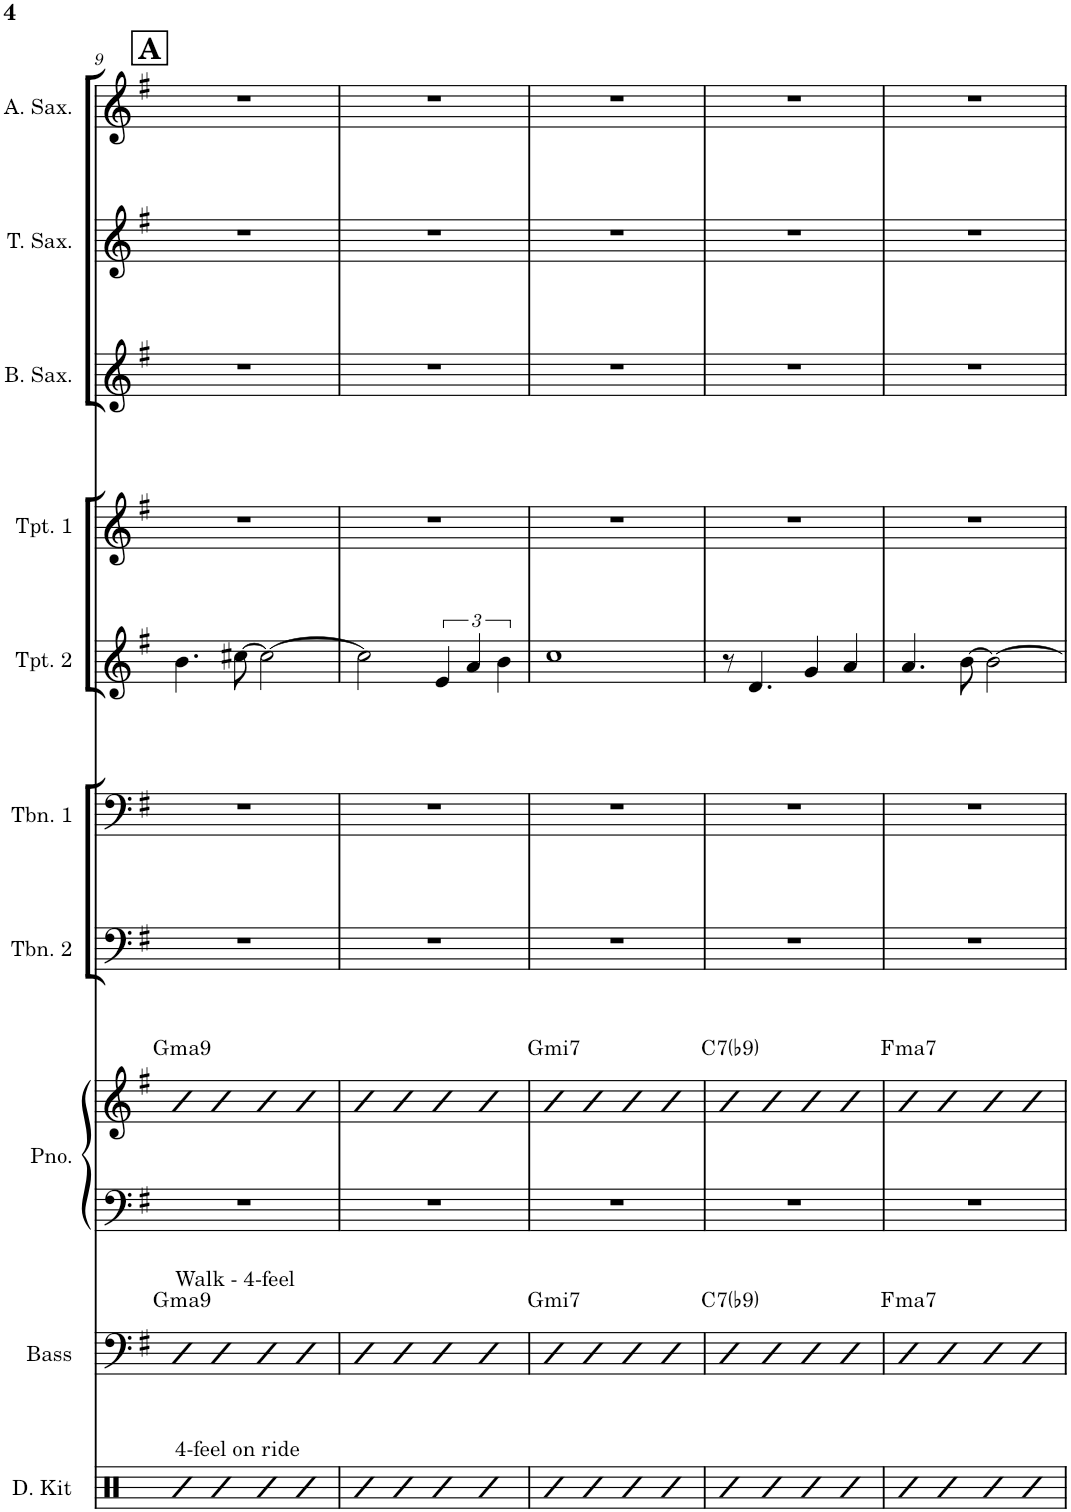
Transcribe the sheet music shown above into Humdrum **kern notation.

**kern	**kern	**harte	**kern	**kern	**harte	**kern	**kern	**kern	**kern	**kern	**kern	**kern
*part10	*part9	*part9	*part8	*part8	*part8	*part7	*part6	*part5	*part4	*part3	*part2	*part1
*staff11	*staff10	*	*staff9	*staff8	*	*staff7	*staff6	*staff5	*staff4	*staff3	*staff2	*staff1
*I"Drum Kit	*I"Acoustic Bass	*	*I"Piano	*	*	*I"Trombone 2	*I"Trombone 1	*I"Trumpet 2	*I"Trumpet 1	*I"Baritone Sax	*I"Tenor Sax	*I"Alto Sax
*I'D. Kit	*I'Bass	*	*I'Pno.	*	*	*I'Tbn. 2	*I'Tbn. 1	*I'Tpt. 2	*I'Tpt. 1	*I'B. Sax.	*I'T. Sax.	*I'A. Sax.
!!LO:PB:g=z
*clefX	*clefF4	*	*clefF4	*clefG2	*	*clefF4	*clefF4	*clefG2	*clefG2	*clefG2	*clefG2	*clefG2
*	*Trd7c12	*	*	*	*	*	*	*Trd1c2	*Trd1c2	*Trd12c21	*Trd8c14	*Trd5c9
*k[]	*k[f#]	*	*k[f#]	*k[f#]	*	*k[f#]	*k[f#]	*k[f#]	*k[f#]	*k[f#]	*k[f#]	*k[f#]
*M4/4	*M4/4	*	*M4/4	*M4/4	*	*M4/4	*M4/4	*M4/4	*M4/4	*M4/4	*M4/4	*M4/4
!!LO:REH:place=s1:a:B:cj:fs=14:t=A
=9	=9	=9	=9	=9	=9	=9	=9	=9	=9	=9	=9	=9
!	!LO:TX:a:t=Walk - 4-feel	!	!	!	!	!	!	!	!	!	!	!
!LO:TX:a:t=4-feel on ride	!	!LO:H:kt=ma9	!	!	!LO:H:kt=ma9	!	!	!	!	!	!	!
4R	4bb	G:maj9	1r	4b	G:maj9	1r	1r	4.b\	1r	1r	1r	1r
4R	4bb	.	.	4b	.	.	.	.	.	.	.	.
.	.	.	.	.	.	.	.	[8cc#X\	.	.	.	.
4R	4bb	.	.	4b	.	.	.	2cc#\_	.	.	.	.
4R	4bb	.	.	4b	.	.	.	.	.	.	.	.
=10	=10	=10	=10	=10	=10	=10	=10	=10	=10	=10	=10	=10
4R	4bb	.	1r	4b	.	1r	1r	2cc#\]	1r	1r	1r	1r
4R	4bb	.	.	4b	.	.	.	.	.	.	.	.
4R	4bb	.	.	4b	.	.	.	6e/	.	.	.	.
.	.	.	.	.	.	.	.	6a/	.	.	.	.
4R	4bb	.	.	4b	.	.	.	.	.	.	.	.
.	.	.	.	.	.	.	.	6b\	.	.	.	.
=11	=11	=11	=11	=11	=11	=11	=11	=11	=11	=11	=11	=11
!	!	!LO:H:kt=mi7	!	!	!LO:H:kt=mi7	!	!	!	!	!	!	!
4R	4bbn	G:min7	1r	4bn	G:min7	1r	1r	1cc	1r	1r	1r	1r
4R	4bb	.	.	4b	.	.	.	.	.	.	.	.
4R	4bb	.	.	4b	.	.	.	.	.	.	.	.
4R	4bb	.	.	4b	.	.	.	.	.	.	.	.
=12	=12	=12	=12	=12	=12	=12	=12	=12	=12	=12	=12	=12
!	!	!LO:H:kt=7	!	!	!LO:H:kt=7	!	!	!	!	!	!	!
4R	4bbn	C:7(b9)	1r	4bn	C:7(b9)	1r	1r	8r	1r	1r	1r	1r
.	.	.	.	.	.	.	.	4.d/	.	.	.	.
4R	4bb	.	.	4b	.	.	.	.	.	.	.	.
4R	4bb	.	.	4b	.	.	.	4g/	.	.	.	.
4R	4bb	.	.	4b	.	.	.	4a/	.	.	.	.
=13	=13	=13	=13	=13	=13	=13	=13	=13	=13	=13	=13	=13
!	!	!LO:H:kt=ma7	!	!	!LO:H:kt=ma7	!	!	!	!	!	!	!
4R	4bb	F:maj7	1r	4b	F:maj7	1r	1r	4.a/	1r	1r	1r	1r
4R	4bb	.	.	4b	.	.	.	.	.	.	.	.
.	.	.	.	.	.	.	.	[8b\	.	.	.	.
4R	4bb	.	.	4b	.	.	.	2b\_	.	.	.	.
4R	4bb	.	.	4b	.	.	.	.	.	.	.	.
=	=	=	=	=	=	=	=	=	=	=	=	=
*-	*-	*-	*-	*-	*-	*-	*-	*-	*-	*-	*-	*-
